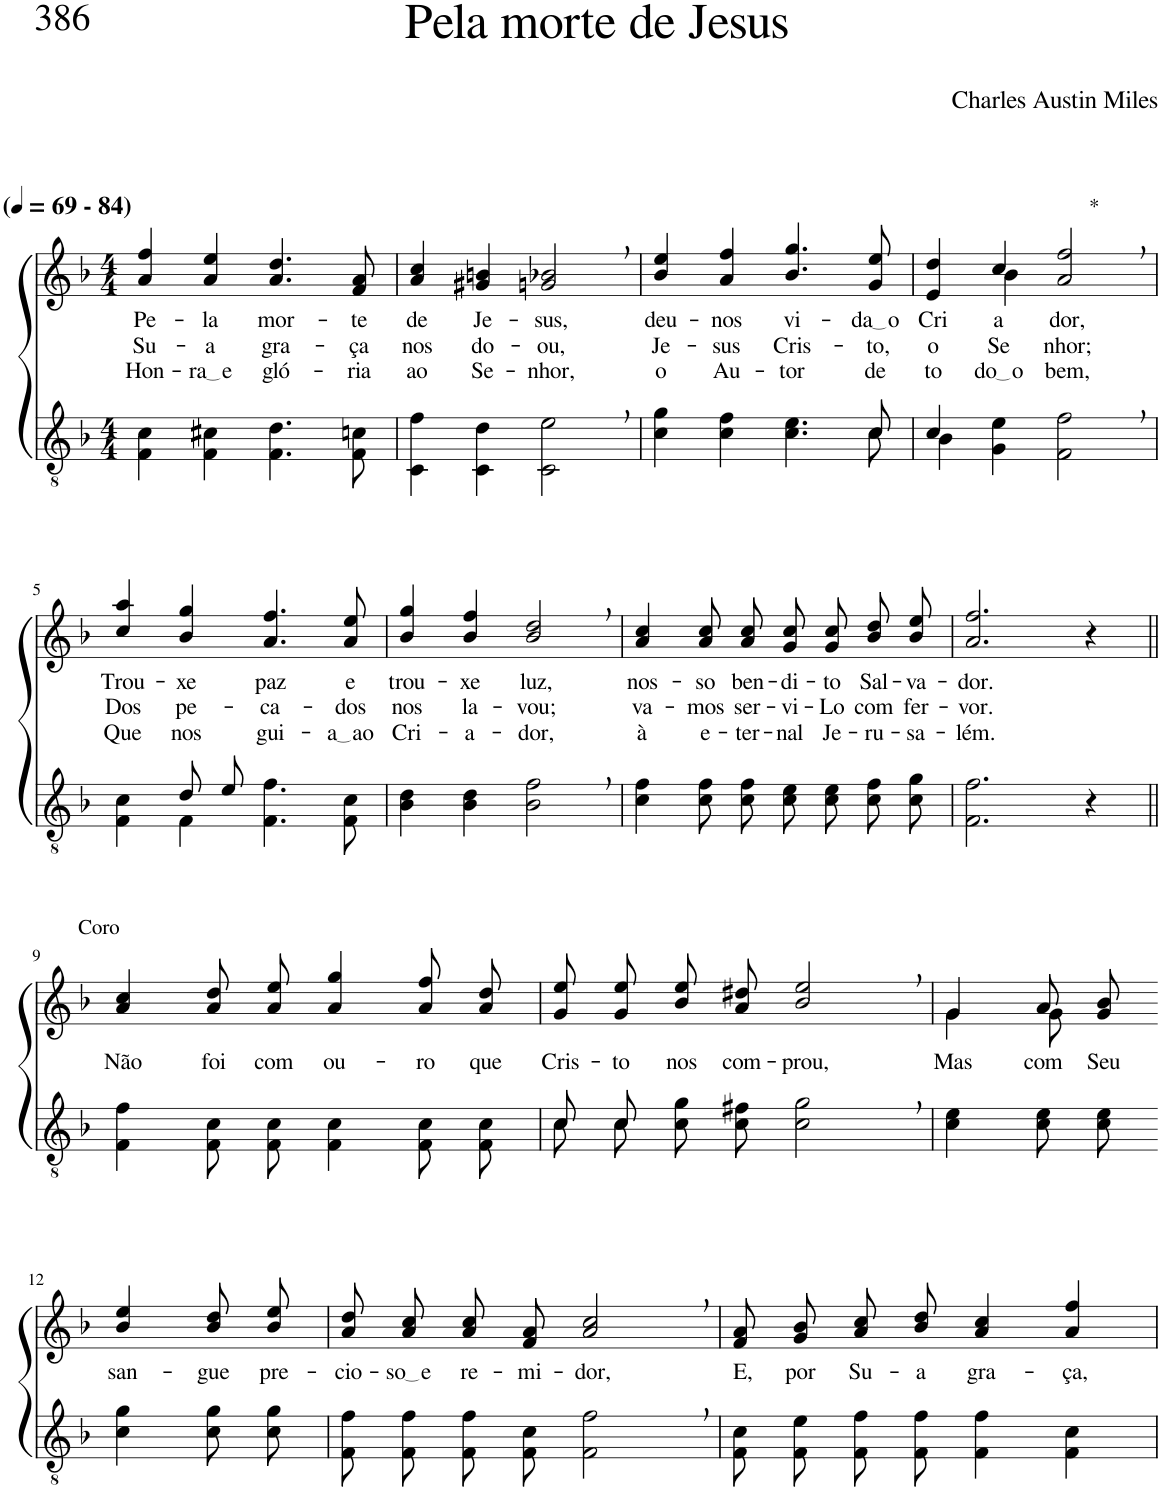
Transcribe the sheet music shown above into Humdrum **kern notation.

**kern	**kern	**text	**text	**text
*part2	*part1	*part1	*part1	*part1
*staff2	*staff1	*staff1	*staff1	*staff1
*I"Parte III e IV	*I"Parte I e II	*	*	*
*clefGv2	*clefG2	*	*	*
*Trd3c5	*Trd3c5	*	*	*
*k[b-]	*k[b-]	*	*	*
*M4/4	*M4/4	*	*	*
*MM69	*MM69	*	*	*
=1	=1	=1	=1	=1
!	!LO:TX:a:B:t=(	!	!	!
!	!LO:TX:a:B:t=- 84)	!	!	!
!	!	!LO:LY:b	!LO:LY:b	!LO:LY:b
4F\ 4c\	4a/ 4ff/	Pe-	Su-	Hon-
!	!	!LO:LY:b	!LO:LY:b	!LO:LY:b
4F\ 4c#X\	4a/ 4ee/	-la	-a	ra e
!	!	!LO:LY:b	!LO:LY:b	!LO:LY:b
4.F\ 4.d\	4.a/ 4.dd/	mor-	gra-	gló-
!	!	!LO:LY:b	!LO:LY:b	!LO:LY:b
8F\ 8cn\	8f/ 8a/	-te	-ça	-ria
=2	=2	=2	=2	=2
!	!	!LO:LY:b	!LO:LY:b	!LO:LY:b
4C\ 4f\	4a/ 4cc/	de	nos	ao
!	!	!LO:LY:b	!LO:LY:b	!LO:LY:b
4C\ 4d\	4g#X/ 4bn/	Je-	do-	Se-
!	!	!LO:LY:b	!LO:LY:b	!LO:LY:b
2C\, 2e\,	2gn/, 2b-X/,	-sus,	-ou,	-nhor,
=3	=3	=3	=3	=3
*^	*	*	*	*
!	!	!	!LO:LY:b	!LO:LY:b	!LO:LY:b
4c\ 4g\	2..ryy	4b-/ 4ee/	deu-	Je-	o
!	!	!	!LO:LY:b	!LO:LY:b	!LO:LY:b
4c\ 4f\	.	4a/ 4ff/	-nos	-sus	Au-
!	!	!	!LO:LY:b	!LO:LY:b	!LO:LY:b
4.c\ 4.e\	.	4.b-/ 4.gg/	vi-	Cris-	-tor
!	!	!	!LO:LY:b	!LO:LY:b	!LO:LY:b
8c\	8c/	8g/ 8ee/	da o	-to,	de
=4	=4	=4	=4	=4	=4
!	!	!	!LO:LY:b	!LO:LY:b	!LO:LY:b
*	*	*^	*	*	*
4c/	4B-\	4e/ 4dd/	4ryy	Cri-	o	to-
!	!	!	!	!LO:LY:b	!LO:LY:b	!LO:LY:b
2.ryy	4G\ 4e\	4cc/	4b-\	-a-	Se-	do o
!	!	!LO:TX:a:t=*	!	!	!	!
!	!	!	!	!LO:LY:b	!LO:LY:b	!LO:LY:b
.	2F\ 2f\	2a/, 2ff/,	2ryy	-dor,	-nhor;	bem,
!!LO:LB:g=z
=5	=5	=5	=5	=5	=5	=5
!	!	!	!	!LO:LY:b	!LO:LY:b	!LO:LY:b
*	*	*v	*v	*	*	*
4ryy	4F\ 4c\	4cc/ 4aa/	Trou-	Dos	Que
!	!	!	!LO:LY:b	!LO:LY:b	!LO:LY:b
8d/L	4F\	4b-/ 4gg/	-xe	pe-	nos
8e/J	.	.	.	.	.
!	!	!	!LO:LY:b	!LO:LY:b	!LO:LY:b
2ryy	4.F\ 4.f\	4.a/ 4.ff/	paz	-ca-	gui-
!	!	!	!LO:LY:b	!LO:LY:b	!LO:LY:b
.	8F\ 8c\	8a/ 8ee/	e	-dos	a ao
=6	=6	=6	=6	=6	=6
!	!	!	!LO:LY:b	!LO:LY:b	!LO:LY:b
*v	*v	*	*	*	*
4B-\ 4d\	4b-/ 4gg/	trou-	nos	Cri-
!	!	!LO:LY:b	!LO:LY:b	!LO:LY:b
4B-\ 4d\	4b-/ 4ff/	-xe	la-	-a-
!	!	!LO:LY:b	!LO:LY:b	!LO:LY:b
2B-\, 2f\,	2b-/, 2dd/,	luz,	-vou;	-dor,
=7	=7	=7	=7	=7
!	!	!LO:LY:b	!LO:LY:b	!LO:LY:b
4c\ 4f\	4a/ 4cc/	nos-	va-	à
!	!	!LO:LY:b	!LO:LY:b	!LO:LY:b
8c\ 8f\L	8a\ 8cc\L	-so	-mos	e-
!	!	!LO:LY:b	!LO:LY:b	!LO:LY:b
8c\ 8f\J	8a\ 8cc\J	ben-	ser-	-ter-
!	!	!LO:LY:b	!LO:LY:b	!LO:LY:b
8c\ 8e\L	8g/ 8cc/L	-di-	-vi-	-nal
!	!	!LO:LY:b	!LO:LY:b	!LO:LY:b
8c\ 8e\J	8g/ 8cc/J	-to	-Lo	Je-
!	!	!LO:LY:b	!LO:LY:b	!LO:LY:b
8c\ 8f\L	8b-\ 8dd\L	Sal-	com	-ru-
!	!	!LO:LY:b	!LO:LY:b	!LO:LY:b
8c\ 8g\J	8b-\ 8ee\J	-va-	fer-	-sa-
=8	=8	=8	=8	=8
!	!	!LO:LY:b	!LO:LY:b	!LO:LY:b
2.F\ 2.f\	2.a/ 2.ff/	-dor.	-vor.	-lém.
4r	4r	.	.	.
!!LO:LB:g=z
=9||	=9||	=9||	=9||	=9||
!	!LO:TX:a:t=Coro	!	!	!
!	!	!LO:LY:b	!	!
4F\ 4f\	4a/ 4cc/	Não	.	.
!	!	!LO:LY:b	!	!
8F/ 8c/L	8a\ 8dd\L	foi	.	.
!	!	!LO:LY:b	!	!
8F/ 8c/J	8a\ 8ee\J	com	.	.
!	!	!LO:LY:b	!	!
4F\ 4c\	4a/ 4gg/	ou-	.	.
!	!	!LO:LY:b	!	!
8F/ 8c/L	8a\ 8ff\L	-ro	.	.
!	!	!LO:LY:b	!	!
8F/ 8c/J	8a\ 8dd\J	que	.	.
=10	=10	=10	=10	=10
*^	*	*	*	*
!	!	!	!LO:LY:b	!	!
8c\L	8c/L	8g\ 8ee\L	Cris-	.	.
!	!	!	!LO:LY:b	!	!
8c\J	8c/J	8g\ 8ee\J	-to	.	.
!	!	!	!LO:LY:b	!	!
8c\ 8g\L	2.ryy	8b-\ 8ee\L	nos	.	.
!	!	!	!LO:LY:b	!	!
8c\ 8f#X\J	.	8a\ 8dd#X\J	com-	.	.
!	!	!	!LO:LY:b	!	!
2c\, 2g\,	.	2b-/, 2ee/,	-prou,	.	.
*v	*v	*	*	*	*
=11	=11	=11	=11	=11
*	*^	*	*	*
!	!	!	!LO:LY:b	!	!
4c\ 4e\	4g/	4g\	Mas	.	.
!	!	!	!LO:LY:b	!	!
8c\ 8e\L	8a/L	8g\	com	.	.
!	!	!	!LO:LY:b	!	!
8c\ 8e\J	8g/ 8b-/J	8ryy	Seu	.	.
!!LO:LB:g=z
=12-	=12-	=12-	=12-	=12-	=12-
!	!	!	!LO:LY:b	!	!
*	*v	*v	*	*	*
4c\ 4g\	4b-/ 4ee/	san-	.	.
!	!	!LO:LY:b	!	!
8c\ 8g\L	8b-\ 8dd\L	-gue	.	.
!	!	!LO:LY:b	!	!
8c\ 8g\J	8b-\ 8ee\J	pre-	.	.
=13	=13	=13	=13	=13
!	!	!LO:LY:b	!	!
8F\ 8f\L	8a\ 8dd\L	-cio-	.	.
!	!	!LO:LY:b	!	!
8F\ 8f\J	8a\ 8cc\J	so e	.	.
!	!	!LO:LY:b	!	!
8F/ 8f/L	8a/ 8cc/L	re-	.	.
!	!	!LO:LY:b	!	!
8F/ 8c/J	8f/ 8a/J	-mi-	.	.
!	!	!LO:LY:b	!	!
2F\, 2f\,	2a/, 2cc/,	-dor,	.	.
=14	=14	=14	=14	=14
!	!	!LO:LY:b	!	!
8F\ 8c\L	8f/ 8a/L	E,	.	.
!	!	!LO:LY:b	!	!
8F\ 8e\J	8g/ 8b-/J	por	.	.
!	!	!LO:LY:b	!	!
8F\ 8f\L	8a\ 8cc\L	Su-	.	.
!	!	!LO:LY:b	!	!
8F\ 8f\J	8b-\ 8dd\J	-a	.	.
!	!	!LO:LY:b	!	!
4F\ 4f\	4a/ 4cc/	gra-	.	.
!	!	!LO:LY:b	!	!
4F\ 4c\	4a/ 4ff/	-ça,	.	.
=	=	=	=	=
*-	*-	*-	*-	*-
